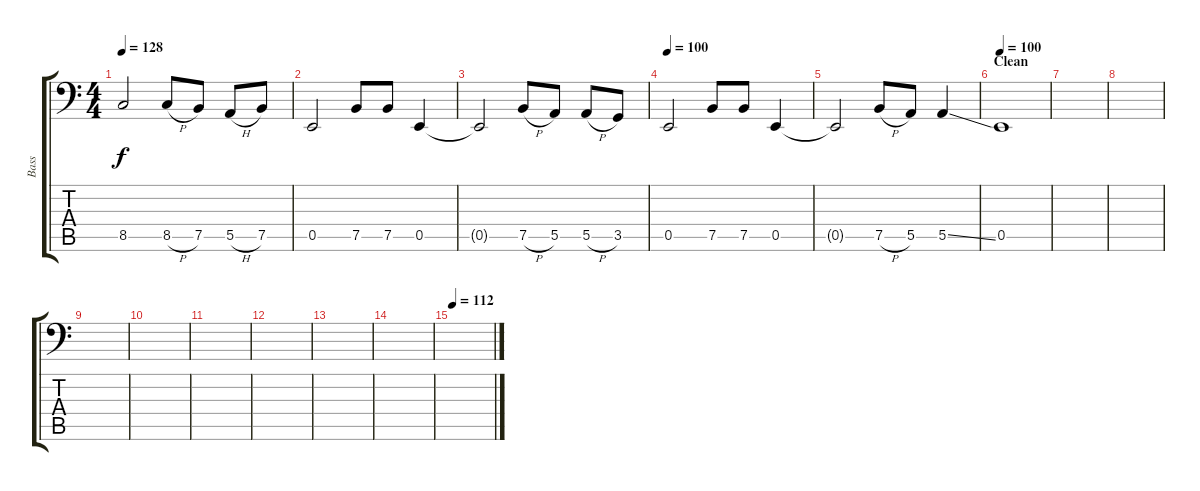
\track ("Bass" "Bass") {instrument electricbassfinger}
\staff {score tabs}
\tuning (B2 Gb2 D2 A1 E1 B0) {hide}
\ts (4 4)
\tempo 128
\clef f4
\ks c
8.5{t}.2{dy f} 8.5{h}.8 7.5.8 5.5{h}.8 7.5.8 |
0.5.2 7.5.8 7.5.8 0.5.4 |
0.5{t}.2 7.5{h}.8 5.5.8 5.5{h}.8 3.5.8 |
\tempo 100
0.5.2 7.5.8 7.5.8 0.5.4 |
0.5{t}.2 7.5{h}.8 5.5.8 5.5{ss}.4 |
\section ("" "Clean")
\tempo 100
0.5.1 |
|
|
|
|
|
|
|
|
\tempo 112
